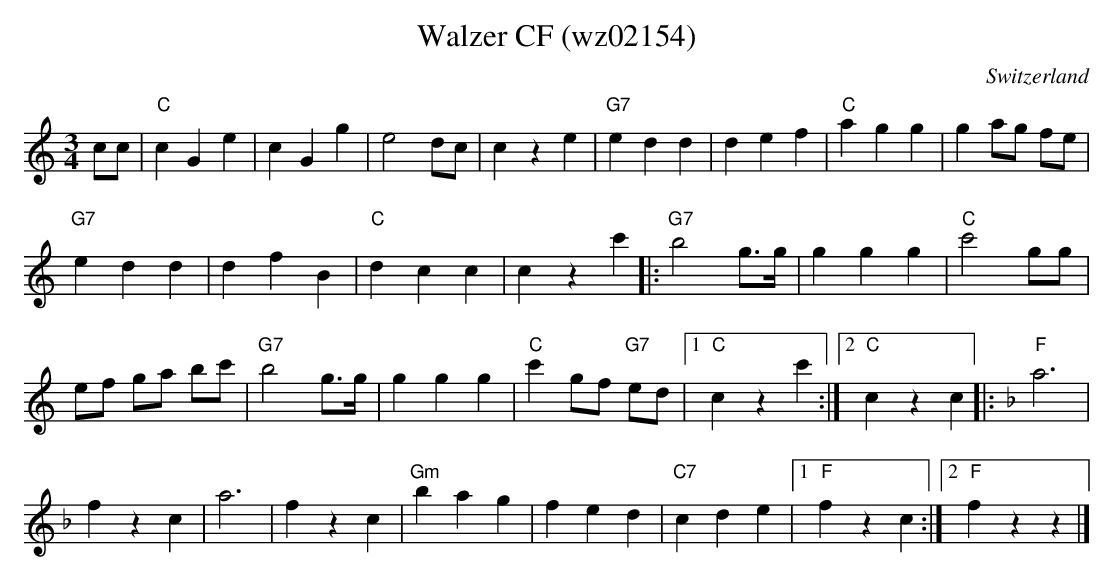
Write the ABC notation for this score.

X:1
T:Walzer CF (wz02154)
O:Switzerland
M:3/4
L:1/8
K:C major
cc | "C"c2G2e2 | c2G2g2 | e4dc | c2z2e2 | "G7"e2d2d2 | d2e2f2 | "C"a2g2g2 | g2ag fe |
"G7"e2d2d2 | d2f2B2 | "C"d2c2c2 | c2z2c'2 |: "G7"b4g>g | g2g2g2 | "C"c'4gg |
ef ga bc' | "G7"b4g>g | g2g2g2 | "C"c'2 gf "G7"ed |1 "C"c2z2c'2 :|2 "C"c2z2c2 |: [K:F] "F"a6 |
f2z2c2 | a6 | f2z2c2 | "Gm"b2a2g2 | f2e2d2 | "C7"c2d2e2 |1 "F"f2z2c2 :|2 "F"f2z2z2 |]
